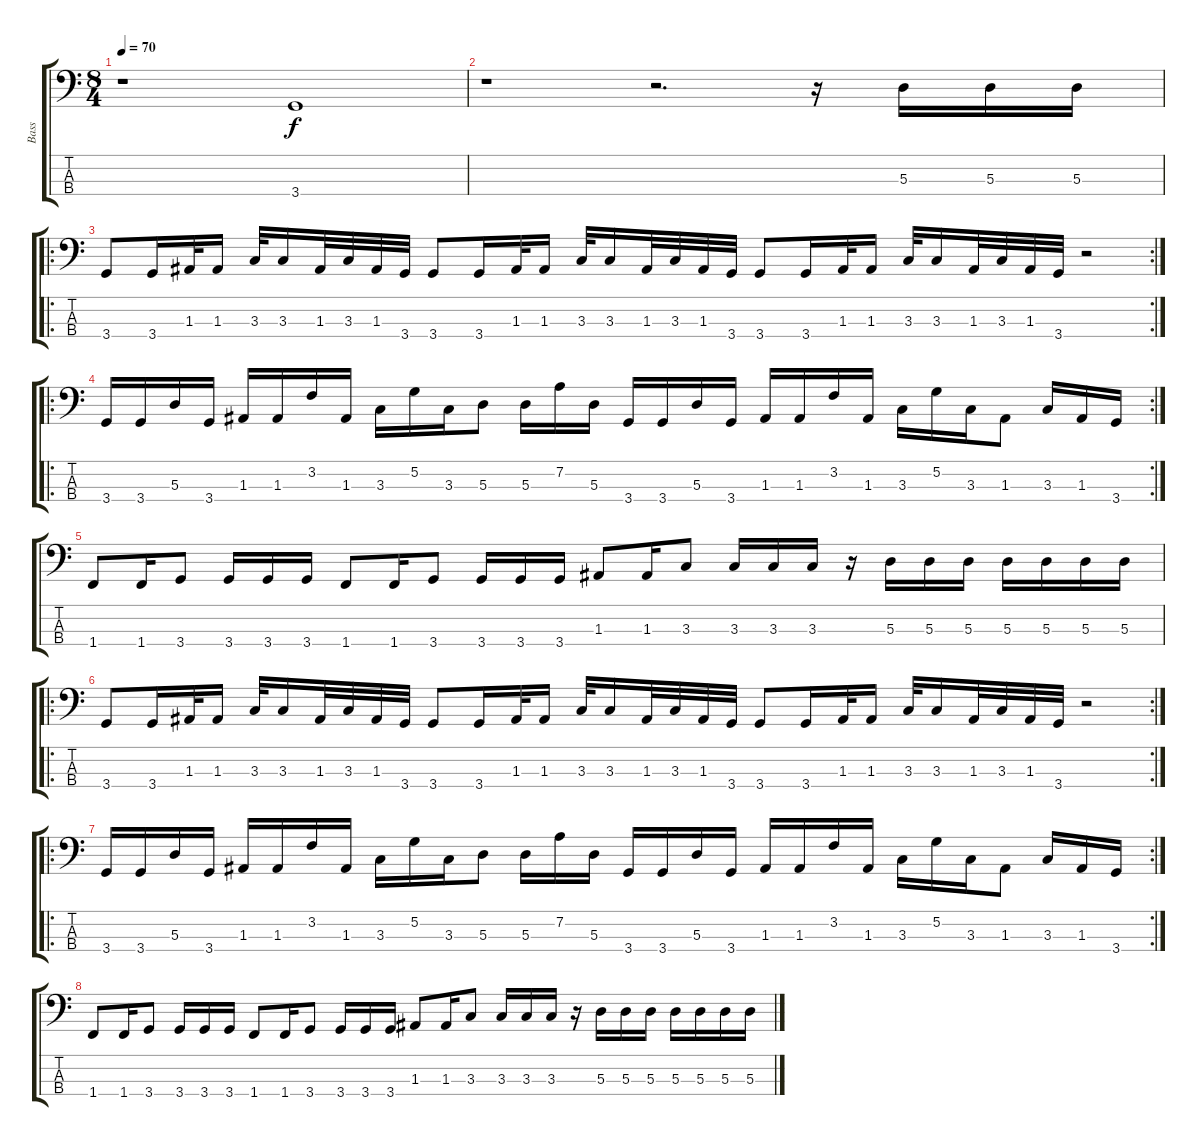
\track ("Bass" "Bass") {instrument electricbasspick}
\staff {score tabs}
\tuning (G2 D2 A1 E1) {hide}
\ts (8 4)
\tempo 70
\clef f4
\ks c
r.1{dy f instrument electricbasspick} 3.4.1 |
r.1 r.2{d} r.16 5.3.16 5.3.16 5.3.16 |
\ro
\rc 2
3.4.8 3.4.16 1.3.32 1.3.16 3.3.32 3.3.16 1.3.32 3.3.32 1.3.32 3.4.32 3.4.8 3.4.16 1.3.32 1.3.16 3.3.32 3.3.16 1.3.32 3.3.32 1.3.32 3.4.32 3.4.8 3.4.16 1.3.32 1.3.16 3.3.32 3.3.16 1.3.32 3.3.32 1.3.32 3.4.32 r.2 |
\ro
\rc 2
3.4.16 3.4.16 5.3.16 3.4.16 1.3.16 1.3.16 3.2.16 1.3.16 3.3.16 5.2.16 3.3.16 5.3.8 5.3.16 7.2.16 5.3.16 3.4.16 3.4.16 5.3.16 3.4.16 1.3.16 1.3.16 3.2.16 1.3.16 3.3.16 5.2.16 3.3.16 1.3.8 3.3.16 1.3.16 3.4.16 |
1.4.8 1.4.16 3.4.8 3.4.16 3.4.16 3.4.16 1.4.8 1.4.16 3.4.8 3.4.16 3.4.16 3.4.16 1.3.8 1.3.16 3.3.8 3.3.16 3.3.16 3.3.16 r.16 5.3.16 5.3.16 5.3.16 5.3.16 5.3.16 5.3.16 5.3.16 |
\ro
\rc 2
3.4.8 3.4.16 1.3.32 1.3.16 3.3.32 3.3.16 1.3.32 3.3.32 1.3.32 3.4.32 3.4.8 3.4.16 1.3.32 1.3.16 3.3.32 3.3.16 1.3.32 3.3.32 1.3.32 3.4.32 3.4.8 3.4.16 1.3.32 1.3.16 3.3.32 3.3.16 1.3.32 3.3.32 1.3.32 3.4.32 r.2 |
\ro
\rc 2
3.4.16 3.4.16 5.3.16 3.4.16 1.3.16 1.3.16 3.2.16 1.3.16 3.3.16 5.2.16 3.3.16 5.3.8 5.3.16 7.2.16 5.3.16 3.4.16 3.4.16 5.3.16 3.4.16 1.3.16 1.3.16 3.2.16 1.3.16 3.3.16 5.2.16 3.3.16 1.3.8 3.3.16 1.3.16 3.4.16 |
1.4.8 1.4.16 3.4.8 3.4.16 3.4.16 3.4.16 1.4.8 1.4.16 3.4.8 3.4.16 3.4.16 3.4.16 1.3.8 1.3.16 3.3.8 3.3.16 3.3.16 3.3.16 r.16 5.3.16 5.3.16 5.3.16 5.3.16 5.3.16 5.3.16 5.3.16
